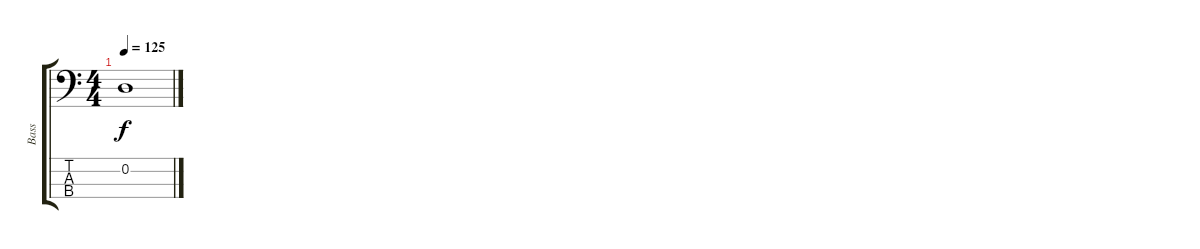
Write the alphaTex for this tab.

\track ("Bass" "Bass") {instrument electricbassfinger}
\staff {score tabs}
\tuning (G2 D2 A1 E1) {hide}
\ts (4 4)
\tempo 125
\clef f4
\ks aminor
0.2{t}.1{dy f}
